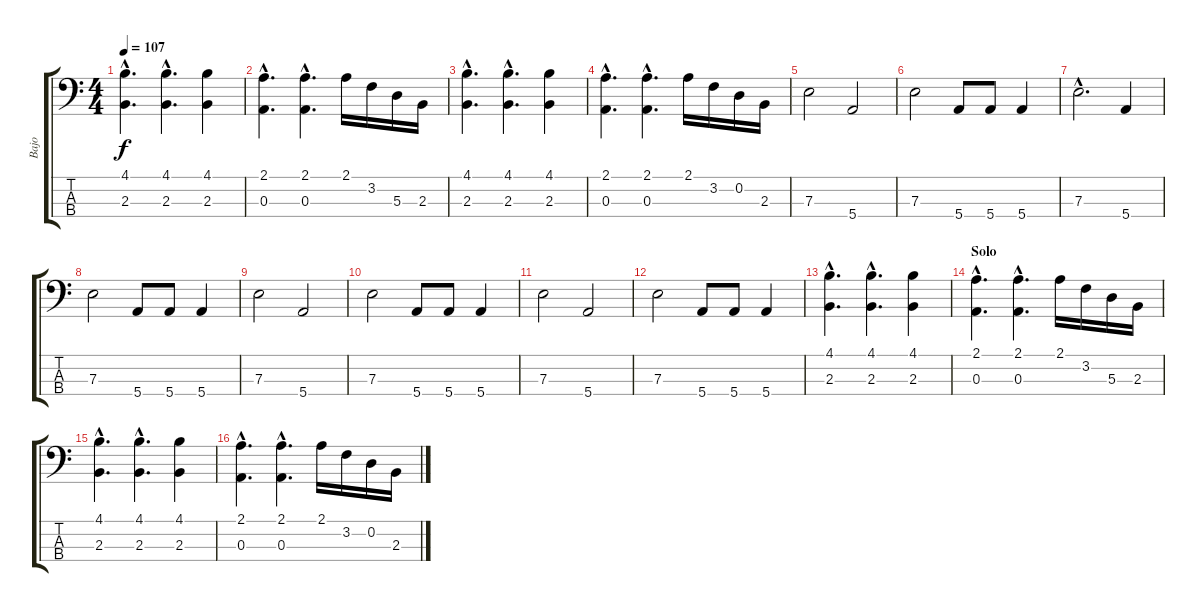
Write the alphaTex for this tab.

\track ("Bajo" "Bajo") {instrument fretlessbass}
\staff {score tabs}
\tuning (G2 D2 A1 E1) {hide}
\ts (4 4)
\tempo 107
\clef f4
\ks c
(4.1{hac} 2.3{hac}).4{d dy f} (4.1{hac} 2.3{hac}).4{d} (4.1 2.3).4 |
(2.1{hac} 0.3{hac}).4{d} (2.1{hac} 0.3{hac}).4{d} 2.1.16 3.2.16 5.3.16 2.3.16 |
(4.1{hac} 2.3{hac}).4{d} (4.1{hac} 2.3{hac}).4{d} (4.1 2.3).4 |
(2.1{hac} 0.3{hac}).4{d} (2.1{hac} 0.3{hac}).4{d} 2.1.16 3.2.16 0.2.16 2.3.16 |
7.3.2 5.4.2 |
7.3.2 5.4.8 5.4.8 5.4.4 |
7.3{hac}.2{d} 5.4.4 |
7.3.2 5.4.8 5.4.8 5.4.4 |
7.3.2 5.4.2 |
7.3.2 5.4.8 5.4.8 5.4.4 |
7.3.2 5.4.2 |
7.3.2 5.4.8 5.4.8 5.4.4 |
(4.1{hac} 2.3{hac}).4{d} (4.1{hac} 2.3{hac}).4{d} (4.1 2.3).4 |
\section ("" "Solo")
(2.1{hac} 0.3{hac}).4{d} (2.1{hac} 0.3{hac}).4{d} 2.1.16 3.2.16 5.3.16 2.3.16 |
(4.1{hac} 2.3{hac}).4{d} (4.1{hac} 2.3{hac}).4{d} (4.1 2.3).4 |
(2.1{hac} 0.3{hac}).4{d} (2.1{hac} 0.3{hac}).4{d} 2.1.16 3.2.16 0.2.16 2.3.16
